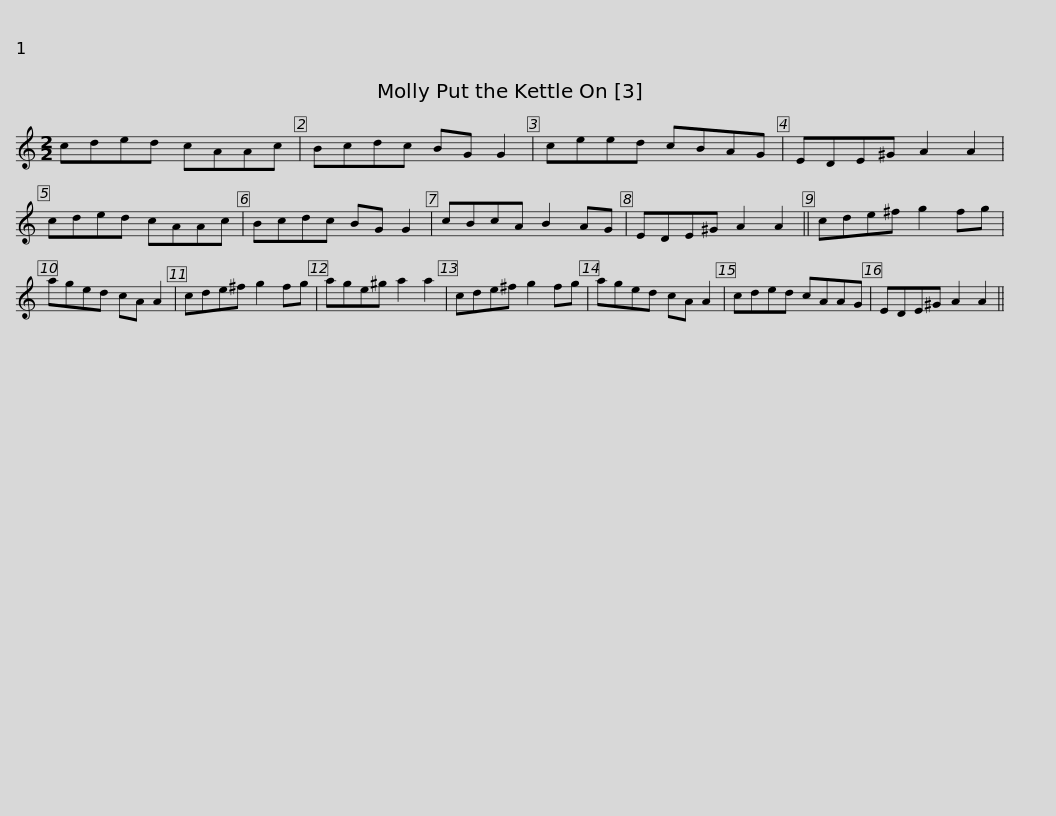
X:1
L:1/8
M:2/2
I:linebreak $
K:C
V:1 treble
V:1
 cded cAAc | Bcdc BG G2 | ceed cBAG | EDE^G A2 A2 | cded cAAc | %5
 Bcdc BG G2 |$ cBcA B2 AG | EDE^G A2 A2 || cde^f g2 fg | aged cA A2 | %10
 cde^f g2 fg | age^g a2 a2 |$ cde^f g2 fg | aged cA A2 | cded cAAG | %15
 EDE^G A2 A2 || %16
